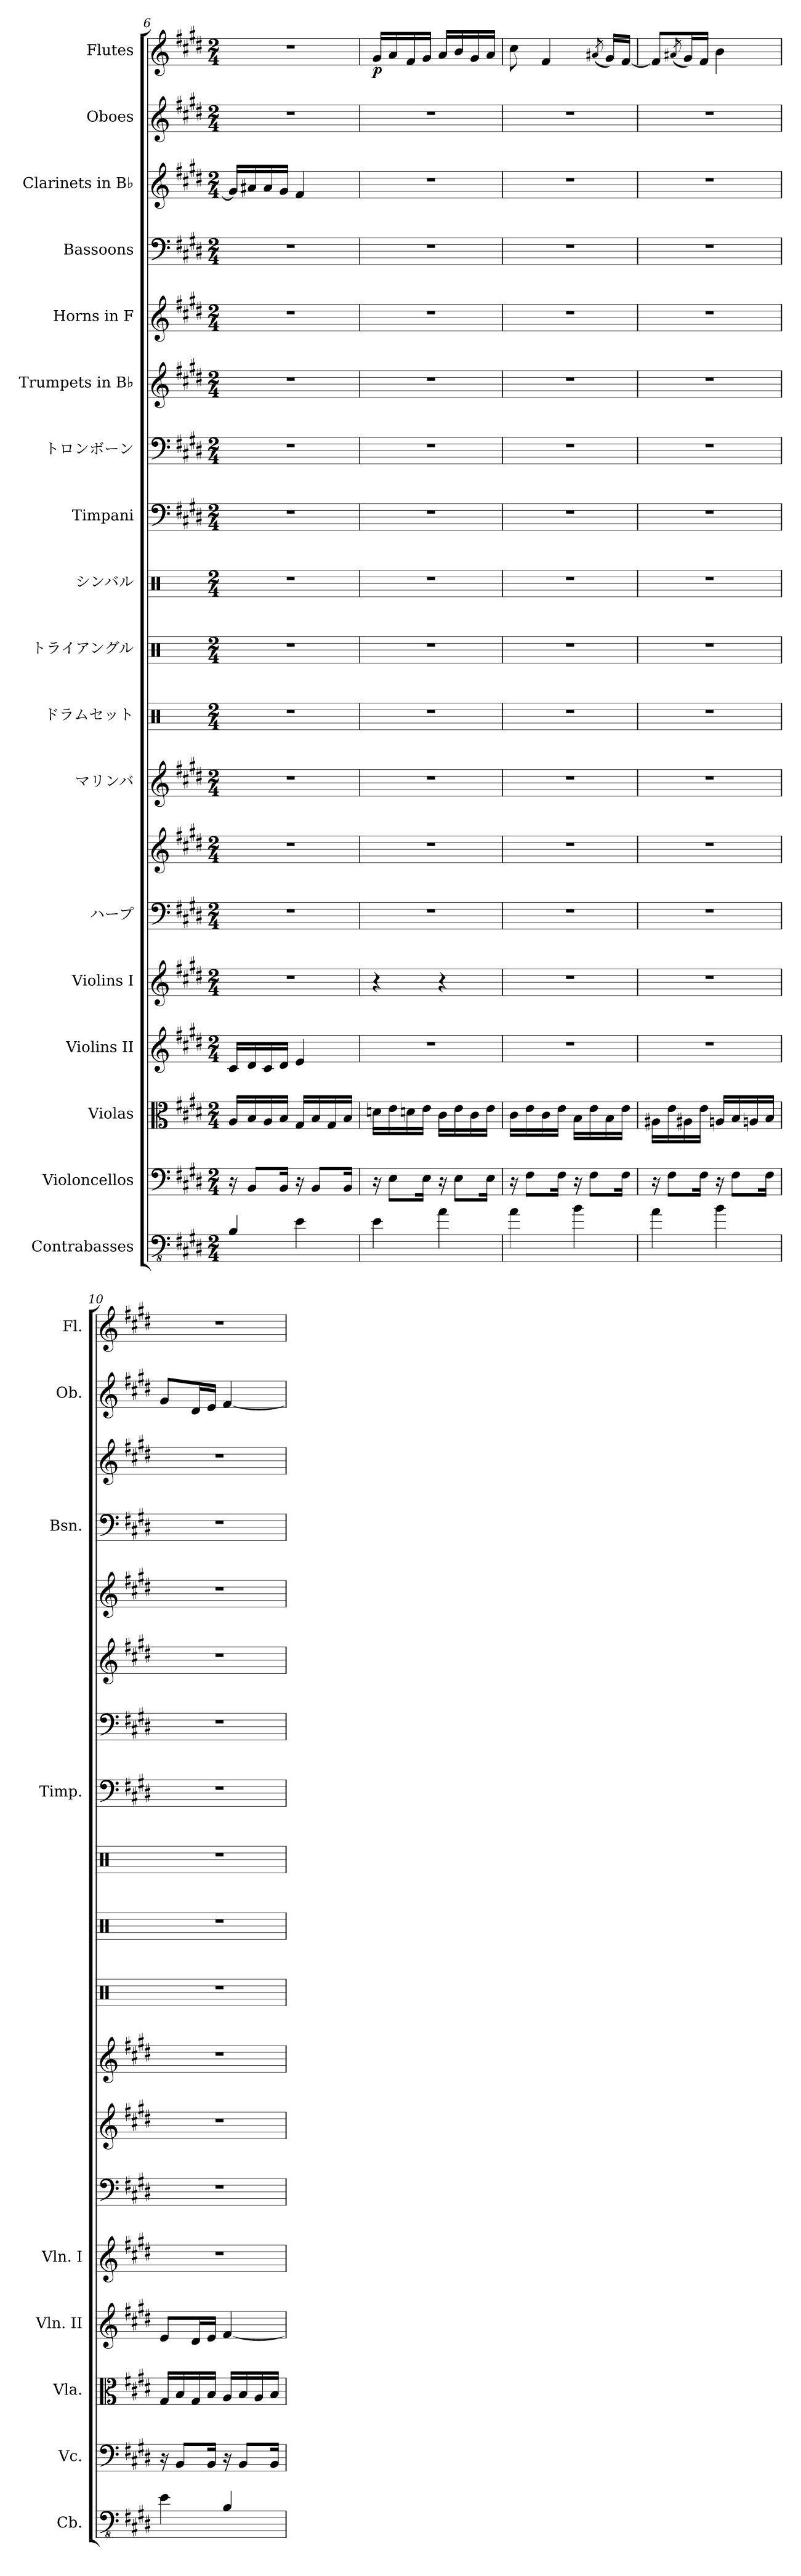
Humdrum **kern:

**kern	**kern	**kern	**kern	**kern	**kern	**kern	**kern	**kern	**kern	**kern	**kern	**kern	**kern	**kern	**kern	**kern	**kern	**kern	**dynam
*part18	*part17	*part16	*part15	*part14	*part13	*part13	*part12	*part11	*part10	*part9	*part8	*part7	*part6	*part5	*part4	*part3	*part2	*part1	*part1
*staff19	*staff18	*staff17	*staff16	*staff15	*staff14	*staff13	*staff12	*staff11	*staff10	*staff9	*staff8	*staff7	*staff6	*staff5	*staff4	*staff3	*staff2	*staff1	*staff1
*I"Contrabasses	*I"Violoncellos	*I"Violas	*I"Violins II	*I"Violins I	*I"ハープ	*	*I"マリンバ	*I"ドラムセット	*I"トライアングル	*I"シンバル	*I"Timpani	*I"トロンボーン	*I"Trumpets in B♭	*I"Horns in F	*I"Bassoons	*I"Clarinets in B♭	*I"Oboes	*I"Flutes	*
*I'Cb.	*I'Vc.	*I'Vla.	*I'Vln. II	*I'Vln. I	*	*	*	*	*	*	*I'Timp.	*	*	*	*I'Bsn.	*	*I'Ob.	*I'Fl.	*
*clefFv4	*clefF4	*clefC3	*clefG2	*clefG2	*clefF4	*clefG2	*clefG2	*clefX	*clefX	*clefX	*clefF4	*clefF4	*clefG2	*clefG2	*clefF4	*clefG2	*clefG2	*clefG2	*
*ITrd7c12	*	*	*	*	*	*	*	*	*	*	*	*	*ITrd1c2	*ITrd4c7	*	*ITrd1c2	*	*	*
*k[f#c#g#d#]	*k[f#c#g#d#]	*k[f#c#g#d#]	*k[f#c#g#d#]	*k[f#c#g#d#]	*k[f#c#g#d#]	*k[f#c#g#d#]	*k[f#c#g#d#]	*k[]	*k[]	*k[]	*k[f#c#g#d#]	*k[f#c#g#d#]	*k[f#c#]	*k[f#c#g#]	*k[f#c#g#d#]	*k[f#c#]	*k[f#c#g#d#]	*k[f#c#g#d#]	*
*M2/4	*M2/4	*M2/4	*M2/4	*M2/4	*M2/4	*M2/4	*M2/4	*M2/4	*M2/4	*M2/4	*M2/4	*M2/4	*M2/4	*M2/4	*M2/4	*M2/4	*M2/4	*M2/4	*
=6	=6	=6	=6	=6	=6	=6	=6	=6	=6	=6	=6	=6	=6	=6	=6	=6	=6	=6	=6
4BBB/	16r	16A/LL	16c#/LL	2r	2r	2r	2r	2r	2r	2r	2r	2r	2r	2r	2r	16f#/LL]	2r	2r	.
.	8BB/L	16B/	16d#/	.	.	.	.	.	.	.	.	.	.	.	.	16g#X/	.	.	.
.	.	16A/	16c#/	.	.	.	.	.	.	.	.	.	.	.	.	16g#/	.	.	.
.	16BB/Jk	16B/JJ	16d#/JJ	.	.	.	.	.	.	.	.	.	.	.	.	16f#/JJ	.	.	.
4EE\	16r	16G#/LL	4e/	.	.	.	.	.	.	.	.	.	.	.	.	4e/	.	.	.
.	8BB/L	16B/	.	.	.	.	.	.	.	.	.	.	.	.	.	.	.	.	.
.	.	16G#/	.	.	.	.	.	.	.	.	.	.	.	.	.	.	.	.	.
.	16BB/Jk	16B/JJ	.	.	.	.	.	.	.	.	.	.	.	.	.	.	.	.	.
=7	=7	=7	=7	=7	=7	=7	=7	=7	=7	=7	=7	=7	=7	=7	=7	=7	=7	=7	=7
!	!	!	!	!	!	!	!	!	!	!	!	!	!	!	!	!	!	!	!LO:DY:b
4EE\	16r	16dn\LL	2r	4r	2r	2r	2r	2r	2r	2r	2r	2r	2r	2r	2r	2r	2r	16g#/LL	p
.	8E\L	16e\	.	.	.	.	.	.	.	.	.	.	.	.	.	.	.	16a/	.
.	.	16dn\	.	.	.	.	.	.	.	.	.	.	.	.	.	.	.	16f#/	.
.	16E\Jk	16e\JJ	.	.	.	.	.	.	.	.	.	.	.	.	.	.	.	16g#/JJ	.
4AA\	16r	16c#\LL	.	4r	.	.	.	.	.	.	.	.	.	.	.	.	.	16a/LL	.
.	8E\L	16e\	.	.	.	.	.	.	.	.	.	.	.	.	.	.	.	16b/	.
.	.	16c#\	.	.	.	.	.	.	.	.	.	.	.	.	.	.	.	16g#/	.
.	16E\Jk	16e\JJ	.	.	.	.	.	.	.	.	.	.	.	.	.	.	.	16a/JJ	.
!!LO:LB:g=z
=8	=8	=8	=8	=8	=8	=8	=8	=8	=8	=8	=8	=8	=8	=8	=8	=8	=8	=8	=8
4AA\	16r	16c#\LL	2r	2r	2r	2r	2r	2r	2r	2r	2r	2r	2r	2r	2r	2r	2r	8cc#\	.
.	8F#\L	16e\	.	.	.	.	.	.	.	.	.	.	.	.	.	.	.	.	.
.	.	16c#\	.	.	.	.	.	.	.	.	.	.	.	.	.	.	.	4f#/	.
.	16F#\Jk	16e\JJ	.	.	.	.	.	.	.	.	.	.	.	.	.	.	.	.	.
4BB\	16r	16B\LL	.	.	.	.	.	.	.	.	.	.	.	.	.	.	.	.	.
.	8F#\L	16e\	.	.	.	.	.	.	.	.	.	.	.	.	.	.	.	.	.
.	.	.	.	.	.	.	.	.	.	.	.	.	.	.	.	.	.	(8qa#X/	.
.	.	16B\	.	.	.	.	.	.	.	.	.	.	.	.	.	.	.	16g#/LL)	.
.	16F#\Jk	16e\JJ	.	.	.	.	.	.	.	.	.	.	.	.	.	.	.	[16f#/JJ	.
=9	=9	=9	=9	=9	=9	=9	=9	=9	=9	=9	=9	=9	=9	=9	=9	=9	=9	=9	=9
4AA\	16r	16A#X\LL	2r	2r	2r	2r	2r	2r	2r	2r	2r	2r	2r	2r	2r	2r	2r	8f#/L]	.
.	8F#\L	16e\	.	.	.	.	.	.	.	.	.	.	.	.	.	.	.	.	.
.	.	.	.	.	.	.	.	.	.	.	.	.	.	.	.	.	.	(8qa#X/	.
.	.	16A#X\	.	.	.	.	.	.	.	.	.	.	.	.	.	.	.	16g#/L)	.
.	16F#\Jk	16e\JJ	.	.	.	.	.	.	.	.	.	.	.	.	.	.	.	16f#/JJ	.
4BB\	16r	16An/LL	.	.	.	.	.	.	.	.	.	.	.	.	.	.	.	4b\	.
.	8F#\L	16B/	.	.	.	.	.	.	.	.	.	.	.	.	.	.	.	.	.
.	.	16An/	.	.	.	.	.	.	.	.	.	.	.	.	.	.	.	.	.
.	16F#\Jk	16B/JJ	.	.	.	.	.	.	.	.	.	.	.	.	.	.	.	.	.
=10	=10	=10	=10	=10	=10	=10	=10	=10	=10	=10	=10	=10	=10	=10	=10	=10	=10	=10	=10
4EE\	16r	16G#/LL	8e/L	2r	2r	2r	2r	2r	2r	2r	2r	2r	2r	2r	2r	2r	8g#/L	2r	.
.	8BB/L	16B/	.	.	.	.	.	.	.	.	.	.	.	.	.	.	.	.	.
.	.	16G#/	16d#/L	.	.	.	.	.	.	.	.	.	.	.	.	.	16d#/L	.	.
.	16BB/Jk	16B/JJ	16e/JJ	.	.	.	.	.	.	.	.	.	.	.	.	.	16e/JJ	.	.
4BBB/	16r	16A/LL	[4f#/	.	.	.	.	.	.	.	.	.	.	.	.	.	[4f#/	.	.
.	8BB/L	16B/	.	.	.	.	.	.	.	.	.	.	.	.	.	.	.	.	.
.	.	16A/	.	.	.	.	.	.	.	.	.	.	.	.	.	.	.	.	.
.	16BB/Jk	16B/JJ	.	.	.	.	.	.	.	.	.	.	.	.	.	.	.	.	.
=	=	=	=	=	=	=	=	=	=	=	=	=	=	=	=	=	=	=	=
*-	*-	*-	*-	*-	*-	*-	*-	*-	*-	*-	*-	*-	*-	*-	*-	*-	*-	*-	*-
